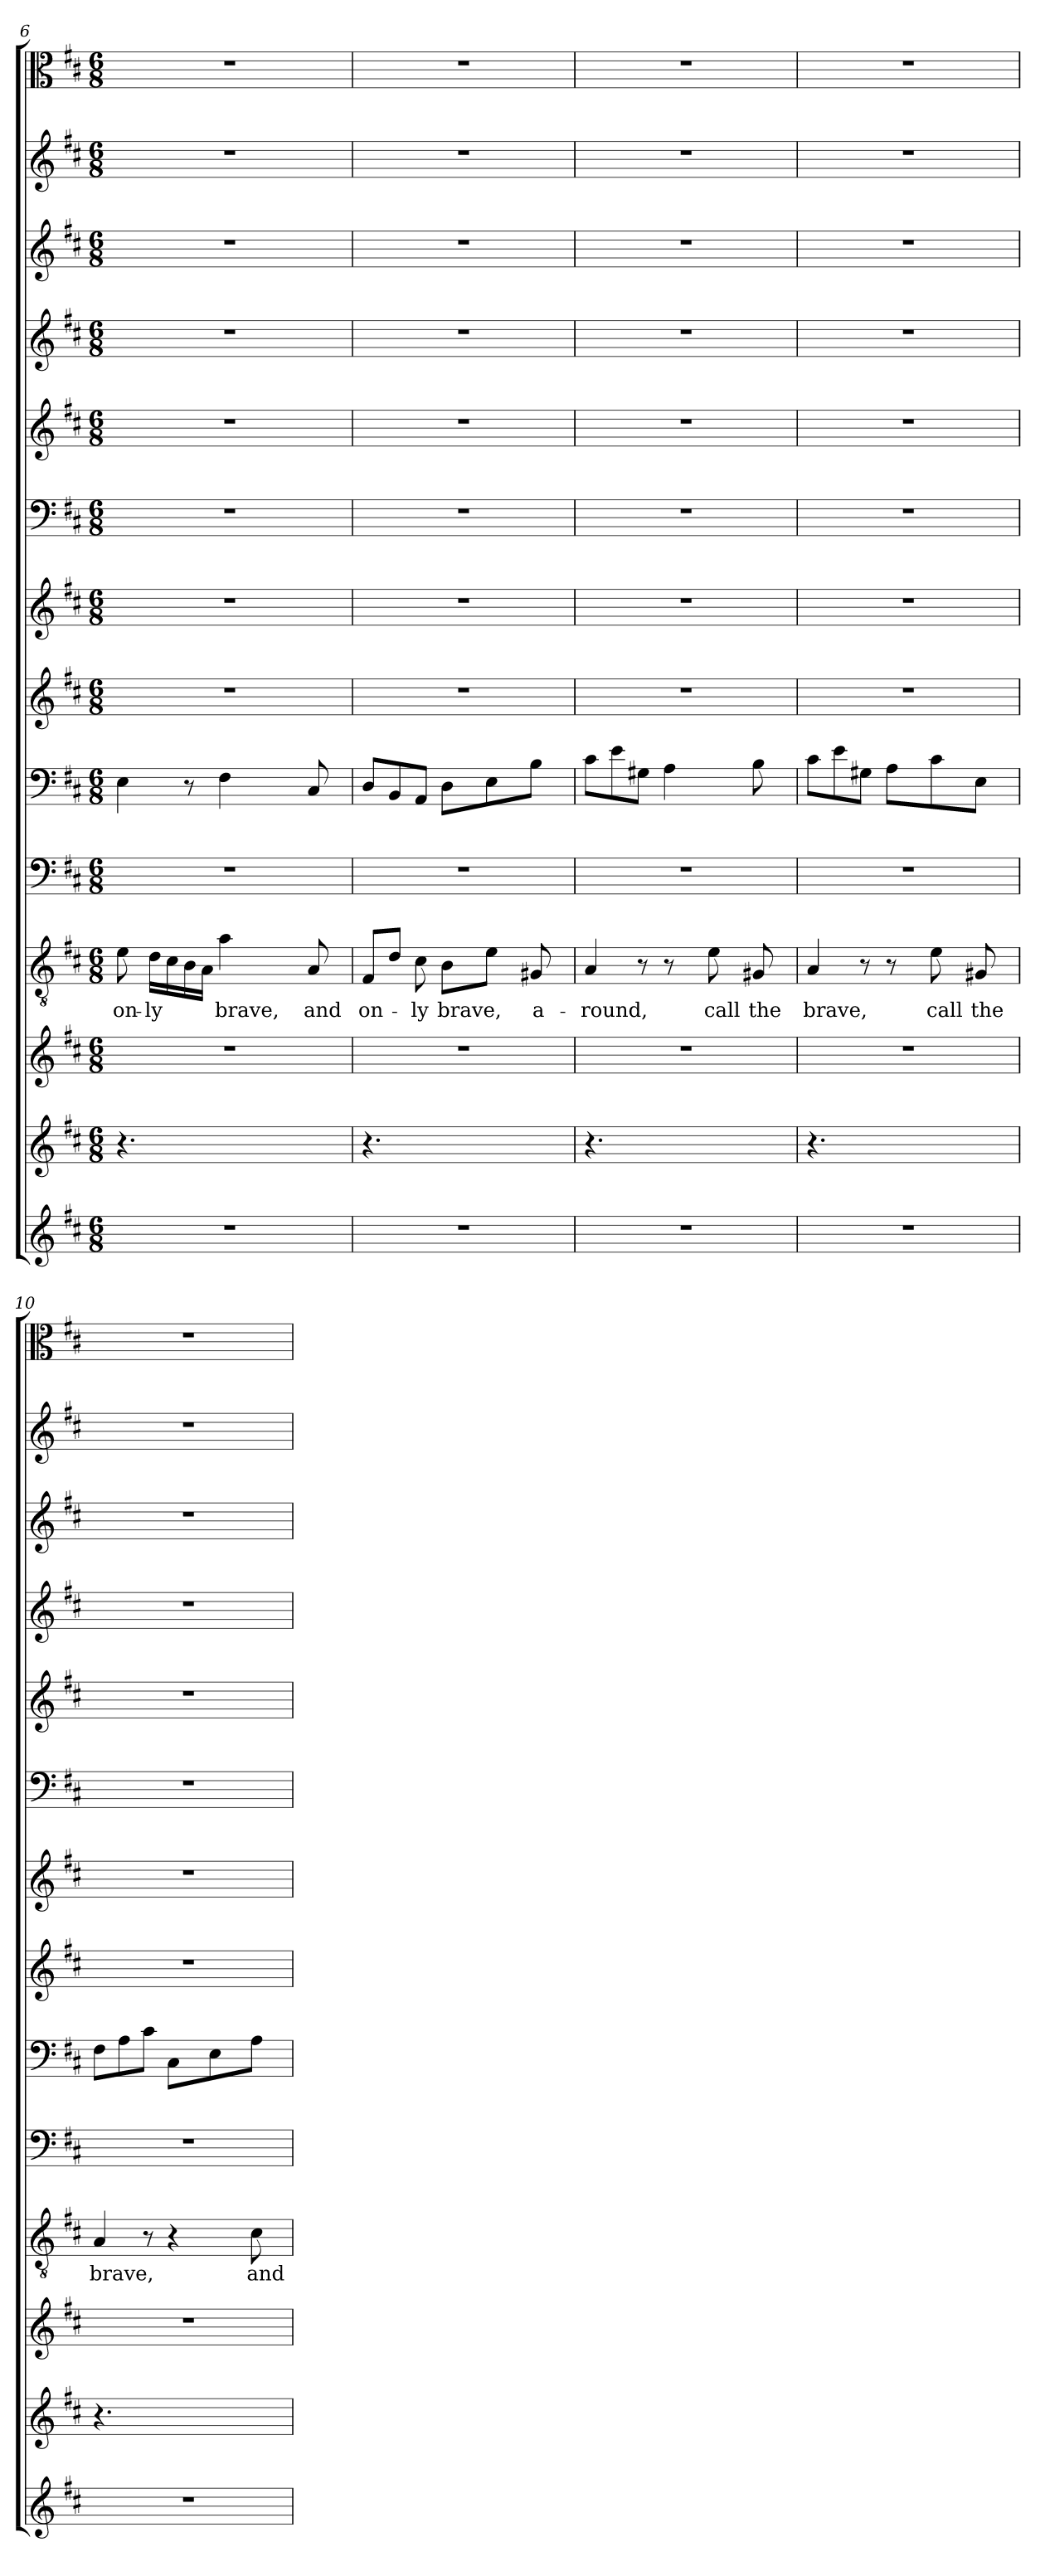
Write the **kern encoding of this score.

**kern	**kern	**kern	**kern	**text	**kern	**kern	**kern	**kern	**kern	**kern	**kern	**kern	**kern	**kern
*part14	*part13	*part12	*part11	*part11	*part10	*part9	*part8	*part7	*part6	*part5	*part4	*part3	*part2	*part1
*staff14	*staff13	*staff12	*staff11	*staff11	*staff10	*staff9	*staff8	*staff7	*staff6	*staff5	*staff4	*staff3	*staff2	*staff1
*clefG2	*clefG2	*clefG2	*clefGv2	*	*clefF4	*clefF4	*clefG2	*clefG2	*clefF4	*clefG2	*clefG2	*clefG2	*clefG2	*clefC3
*k[f#c#]	*k[f#c#]	*k[f#c#]	*k[f#c#]	*	*k[f#c#]	*k[f#c#]	*k[f#c#]	*k[f#c#]	*k[f#c#]	*k[f#c#]	*k[f#c#]	*k[f#c#]	*k[f#c#]	*k[f#c#]
*D:	*D:	*D:	*D:	*	*D:	*D:	*D:	*D:	*D:	*D:	*D:	*D:	*D:	*D:
*M6/8	*M6/8	*M6/8	*M6/8	*	*M6/8	*M6/8	*M6/8	*M6/8	*M6/8	*M6/8	*M6/8	*M6/8	*M6/8	*M6/8
=6	=6	=6	=6	=6	=6	=6	=6	=6	=6	=6	=6	=6	=6	=6
2.r	4.r	2.r	8e\	on-	2.r	4E\	2.r	2.r	2.r	2.r	2.r	2.r	2.r	2.r
.	.	.	16d\LL	-ly	.	.	.	.	.	.	.	.	.	.
.	.	.	16c#\	.	.	.	.	.	.	.	.	.	.	.
.	.	.	16B\	.	.	8r	.	.	.	.	.	.	.	.
.	.	.	16A\JJ	.	.	.	.	.	.	.	.	.	.	.
.	32ryy	.	4a\	brave,	.	4F#\	.	.	.	.	.	.	.	.
.	32ryy	.	.	.	.	.	.	.	.	.	.	.	.	.
.	32ryy	.	.	.	.	.	.	.	.	.	.	.	.	.
.	32ryy	.	.	.	.	.	.	.	.	.	.	.	.	.
.	32ryy	.	.	.	.	.	.	.	.	.	.	.	.	.
.	32ryy	.	.	.	.	.	.	.	.	.	.	.	.	.
.	32ryy	.	.	.	.	.	.	.	.	.	.	.	.	.
.	32ryy	.	.	.	.	.	.	.	.	.	.	.	.	.
.	32ryy	.	8A/	and	.	8C#/	.	.	.	.	.	.	.	.
.	32ryy	.	.	.	.	.	.	.	.	.	.	.	.	.
.	32ryy	.	.	.	.	.	.	.	.	.	.	.	.	.
.	32ryy	.	.	.	.	.	.	.	.	.	.	.	.	.
=7	=7	=7	=7	=7	=7	=7	=7	=7	=7	=7	=7	=7	=7	=7
2.r	4.r	2.r	8F#/L	on-	2.r	8D/L	2.r	2.r	2.r	2.r	2.r	2.r	2.r	2.r
.	.	.	8d/J	.	.	8BB/	.	.	.	.	.	.	.	.
.	.	.	8c#\	-ly	.	8AA/J	.	.	.	.	.	.	.	.
.	32ryy	.	8B\L	brave,	.	8D\L	.	.	.	.	.	.	.	.
.	32ryy	.	.	.	.	.	.	.	.	.	.	.	.	.
.	32ryy	.	.	.	.	.	.	.	.	.	.	.	.	.
.	32ryy	.	.	.	.	.	.	.	.	.	.	.	.	.
.	32ryy	.	8e\J	.	.	8E\	.	.	.	.	.	.	.	.
.	32ryy	.	.	.	.	.	.	.	.	.	.	.	.	.
.	32ryy	.	.	.	.	.	.	.	.	.	.	.	.	.
.	32ryy	.	.	.	.	.	.	.	.	.	.	.	.	.
.	32ryy	.	8G#X/	a-	.	8B\J	.	.	.	.	.	.	.	.
.	32ryy	.	.	.	.	.	.	.	.	.	.	.	.	.
.	32ryy	.	.	.	.	.	.	.	.	.	.	.	.	.
.	32ryy	.	.	.	.	.	.	.	.	.	.	.	.	.
=8	=8	=8	=8	=8	=8	=8	=8	=8	=8	=8	=8	=8	=8	=8
2.r	4.r	2.r	4A/	-round,	2.r	8c#\L	2.r	2.r	2.r	2.r	2.r	2.r	2.r	2.r
.	.	.	.	.	.	8e\	.	.	.	.	.	.	.	.
.	.	.	8r	.	.	8G#X\J	.	.	.	.	.	.	.	.
.	32ryy	.	8r	.	.	4A\	.	.	.	.	.	.	.	.
.	32ryy	.	.	.	.	.	.	.	.	.	.	.	.	.
.	32ryy	.	.	.	.	.	.	.	.	.	.	.	.	.
.	32ryy	.	.	.	.	.	.	.	.	.	.	.	.	.
.	32ryy	.	8e\	call	.	.	.	.	.	.	.	.	.	.
.	32ryy	.	.	.	.	.	.	.	.	.	.	.	.	.
.	32ryy	.	.	.	.	.	.	.	.	.	.	.	.	.
.	32ryy	.	.	.	.	.	.	.	.	.	.	.	.	.
.	32ryy	.	8G#X/	the	.	8B\	.	.	.	.	.	.	.	.
.	32ryy	.	.	.	.	.	.	.	.	.	.	.	.	.
.	32ryy	.	.	.	.	.	.	.	.	.	.	.	.	.
.	32ryy	.	.	.	.	.	.	.	.	.	.	.	.	.
=9	=9	=9	=9	=9	=9	=9	=9	=9	=9	=9	=9	=9	=9	=9
2.r	4.r	2.r	4A/	brave,	2.r	8c#\L	2.r	2.r	2.r	2.r	2.r	2.r	2.r	2.r
.	.	.	.	.	.	8e\	.	.	.	.	.	.	.	.
.	.	.	8r	.	.	8G#X\J	.	.	.	.	.	.	.	.
.	32ryy	.	8r	.	.	8A\L	.	.	.	.	.	.	.	.
.	32ryy	.	.	.	.	.	.	.	.	.	.	.	.	.
.	32ryy	.	.	.	.	.	.	.	.	.	.	.	.	.
.	32ryy	.	.	.	.	.	.	.	.	.	.	.	.	.
.	32ryy	.	8e\	call	.	8c#\	.	.	.	.	.	.	.	.
.	32ryy	.	.	.	.	.	.	.	.	.	.	.	.	.
.	32ryy	.	.	.	.	.	.	.	.	.	.	.	.	.
.	32ryy	.	.	.	.	.	.	.	.	.	.	.	.	.
.	32ryy	.	8G#X/	the	.	8E\J	.	.	.	.	.	.	.	.
.	32ryy	.	.	.	.	.	.	.	.	.	.	.	.	.
.	32ryy	.	.	.	.	.	.	.	.	.	.	.	.	.
.	32ryy	.	.	.	.	.	.	.	.	.	.	.	.	.
=10	=10	=10	=10	=10	=10	=10	=10	=10	=10	=10	=10	=10	=10	=10
2.r	4.r	2.r	4A/	brave,	2.r	8F#\L	2.r	2.r	2.r	2.r	2.r	2.r	2.r	2.r
.	.	.	.	.	.	8A\	.	.	.	.	.	.	.	.
.	.	.	8r	.	.	8c#\J	.	.	.	.	.	.	.	.
.	32ryy	.	4r	.	.	8C#\L	.	.	.	.	.	.	.	.
.	32ryy	.	.	.	.	.	.	.	.	.	.	.	.	.
.	32ryy	.	.	.	.	.	.	.	.	.	.	.	.	.
.	32ryy	.	.	.	.	.	.	.	.	.	.	.	.	.
.	32ryy	.	.	.	.	8E\	.	.	.	.	.	.	.	.
.	32ryy	.	.	.	.	.	.	.	.	.	.	.	.	.
.	32ryy	.	.	.	.	.	.	.	.	.	.	.	.	.
.	32ryy	.	.	.	.	.	.	.	.	.	.	.	.	.
.	32ryy	.	8c#\	and	.	8A\J	.	.	.	.	.	.	.	.
.	32ryy	.	.	.	.	.	.	.	.	.	.	.	.	.
.	32ryy	.	.	.	.	.	.	.	.	.	.	.	.	.
.	32ryy	.	.	.	.	.	.	.	.	.	.	.	.	.
=	=	=	=	=	=	=	=	=	=	=	=	=	=	=
*-	*-	*-	*-	*-	*-	*-	*-	*-	*-	*-	*-	*-	*-	*-
